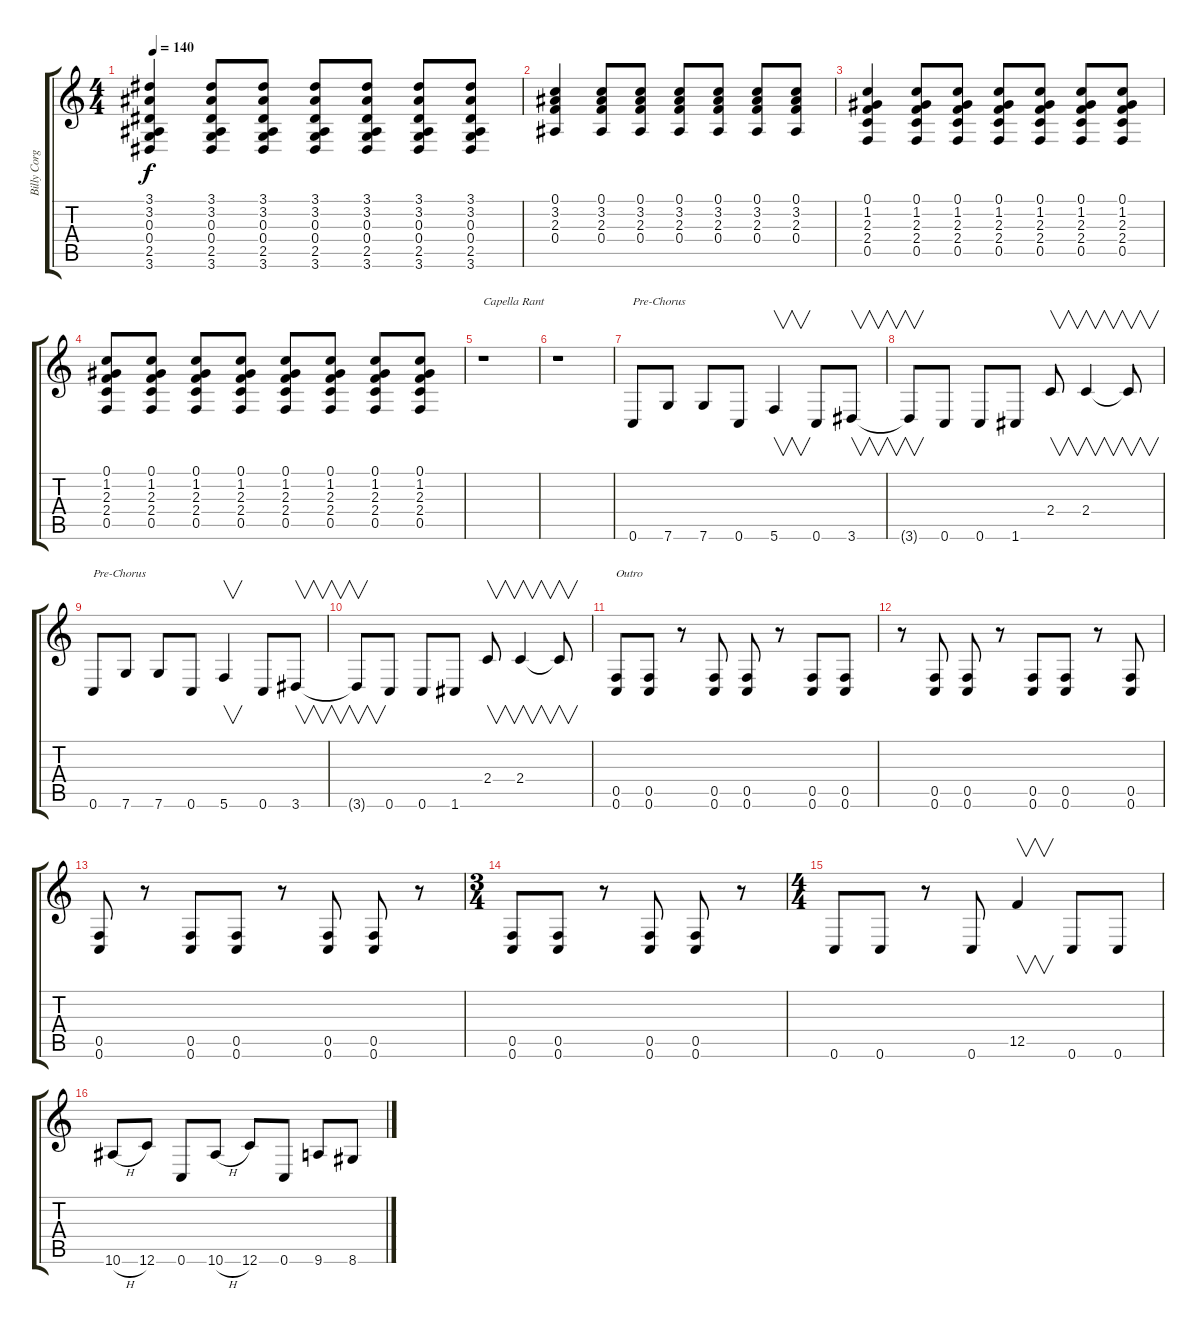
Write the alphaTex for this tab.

\track ("Billy Corgan" "Billy Corg") {instrument overdrivenguitar}
\staff {score tabs}
\tuning (C4 G3 Eb3 Bb2 F2 C2) {hide}
\ts (4 4)
\tempo 140
\clef g2
\ks c
(3.1 3.2 0.3 0.4 2.5 3.6).4{dy f} (3.1 3.2 0.3 0.4 2.5 3.6).8 (3.1 3.2 0.3 0.4 2.5 3.6).8 (3.1 3.2 0.3 0.4 2.5 3.6).8 (3.1 3.2 0.3 0.4 2.5 3.6).8 (3.1 3.2 0.3 0.4 2.5 3.6).8 (3.1 3.2 0.3 0.4 2.5 3.6).8 |
(0.1 3.2 2.3 0.4).4 (0.1 3.2 2.3 0.4).8 (0.1 3.2 2.3 0.4).8 (0.1 3.2 2.3 0.4).8 (0.1 3.2 2.3 0.4).8 (0.1 3.2 2.3 0.4).8 (0.1 3.2 2.3 0.4).8 |
(0.1 1.2 2.3 2.4 0.5).4 (0.1 1.2 2.3 2.4 0.5).8 (0.1 1.2 2.3 2.4 0.5).8 (0.1 1.2 2.3 2.4 0.5).8 (0.1 1.2 2.3 2.4 0.5).8 (0.1 1.2 2.3 2.4 0.5).8 (0.1 1.2 2.3 2.4 0.5).8 |
(0.1 1.2 2.3 2.4 0.5).8 (0.1 1.2 2.3 2.4 0.5).8 (0.1 1.2 2.3 2.4 0.5).8 (0.1 1.2 2.3 2.4 0.5).8 (0.1 1.2 2.3 2.4 0.5).8 (0.1 1.2 2.3 2.4 0.5).8 (0.1 1.2 2.3 2.4 0.5).8 (0.1 1.2 2.3 2.4 0.5).8 |
r.1{txt "Capella Rant"} |
r.1 |
0.6.8{txt "Pre-Chorus"} 7.6.8 7.6.8 0.6.8 5.6.4{v} 0.6.8 3.6.8{v} |
3.6{t}.8{v} 0.6.8 0.6.8 1.6.8 2.4.8{v} 2.4.4{v} 2.4{t}.8{v} |
0.6.8{txt "Pre-Chorus"} 7.6.8 7.6.8 0.6.8 5.6.4{v} 0.6.8 3.6.8{v} |
3.6{t}.8{v} 0.6.8 0.6.8 1.6.8 2.4.8{v} 2.4.4{v} 2.4{t}.8{v} |
(0.5 0.6).8{txt "Outro"} (0.5 0.6).8 r.8 (0.5 0.6).8 (0.5 0.6).8 r.8 (0.5 0.6).8 (0.5 0.6).8 |
r.8 (0.5 0.6).8 (0.5 0.6).8 r.8 (0.5 0.6).8 (0.5 0.6).8 r.8 (0.5 0.6).8 |
(0.5 0.6).8 r.8 (0.5 0.6).8 (0.5 0.6).8 r.8 (0.5 0.6).8 (0.5 0.6).8 r.8 |
\ts (3 4)
(0.5 0.6).8 (0.5 0.6).8 r.8 (0.5 0.6).8 (0.5 0.6).8 r.8 |
\ts (4 4)
0.6.8 0.6.8 r.8 0.6.8 12.5.4{v} 0.6.8 0.6.8 |
10.6{h}.8 12.6.8 0.6.8 10.6{h}.8 12.6.8 0.6.8 9.6.8 8.6.8
